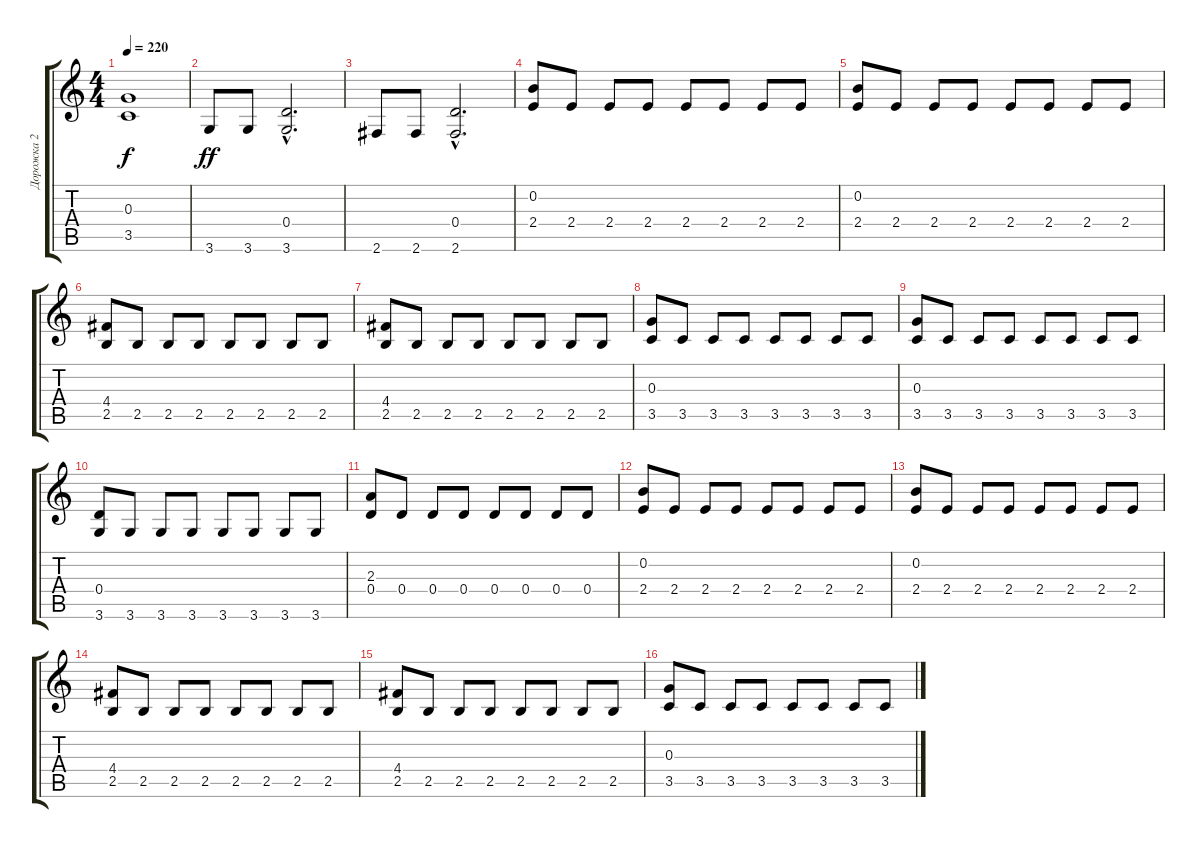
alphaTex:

\track ("Дорожка 2" "Дорожка 2") {instrument distortionguitar}
\staff {score tabs}
\tuning (E4 B3 G3 D3 A2 E2) {hide}
\ts (4 4)
\tempo 220
\clef g2
\ks c
(0.3{t} 3.5{t}).1{dy f} |
3.6.8{dy ff} 3.6.8 (0.4{hac} 3.6{hac}).2{d} |
2.6.8 2.6.8 (0.4{hac} 2.6{hac}).2{d} |
(0.2 2.4).8 2.4.8 2.4.8 2.4.8 2.4.8 2.4.8 2.4.8 2.4.8 |
(0.2 2.4).8 2.4.8 2.4.8 2.4.8 2.4.8 2.4.8 2.4.8 2.4.8 |
(4.4 2.5).8 2.5.8 2.5.8 2.5.8 2.5.8 2.5.8 2.5.8 2.5.8 |
(4.4 2.5).8 2.5.8 2.5.8 2.5.8 2.5.8 2.5.8 2.5.8 2.5.8 |
(0.3 3.5).8 3.5.8 3.5.8 3.5.8 3.5.8 3.5.8 3.5.8 3.5.8 |
(0.3 3.5).8 3.5.8 3.5.8 3.5.8 3.5.8 3.5.8 3.5.8 3.5.8 |
(0.4 3.6).8 3.6.8 3.6.8 3.6.8 3.6.8 3.6.8 3.6.8 3.6.8 |
(2.3 0.4).8 0.4.8 0.4.8 0.4.8 0.4.8 0.4.8 0.4.8 0.4.8 |
(0.2 2.4).8 2.4.8 2.4.8 2.4.8 2.4.8 2.4.8 2.4.8 2.4.8 |
(0.2 2.4).8 2.4.8 2.4.8 2.4.8 2.4.8 2.4.8 2.4.8 2.4.8 |
(4.4 2.5).8 2.5.8 2.5.8 2.5.8 2.5.8 2.5.8 2.5.8 2.5.8 |
(4.4 2.5).8 2.5.8 2.5.8 2.5.8 2.5.8 2.5.8 2.5.8 2.5.8 |
(0.3 3.5).8 3.5.8 3.5.8 3.5.8 3.5.8 3.5.8 3.5.8 3.5.8
